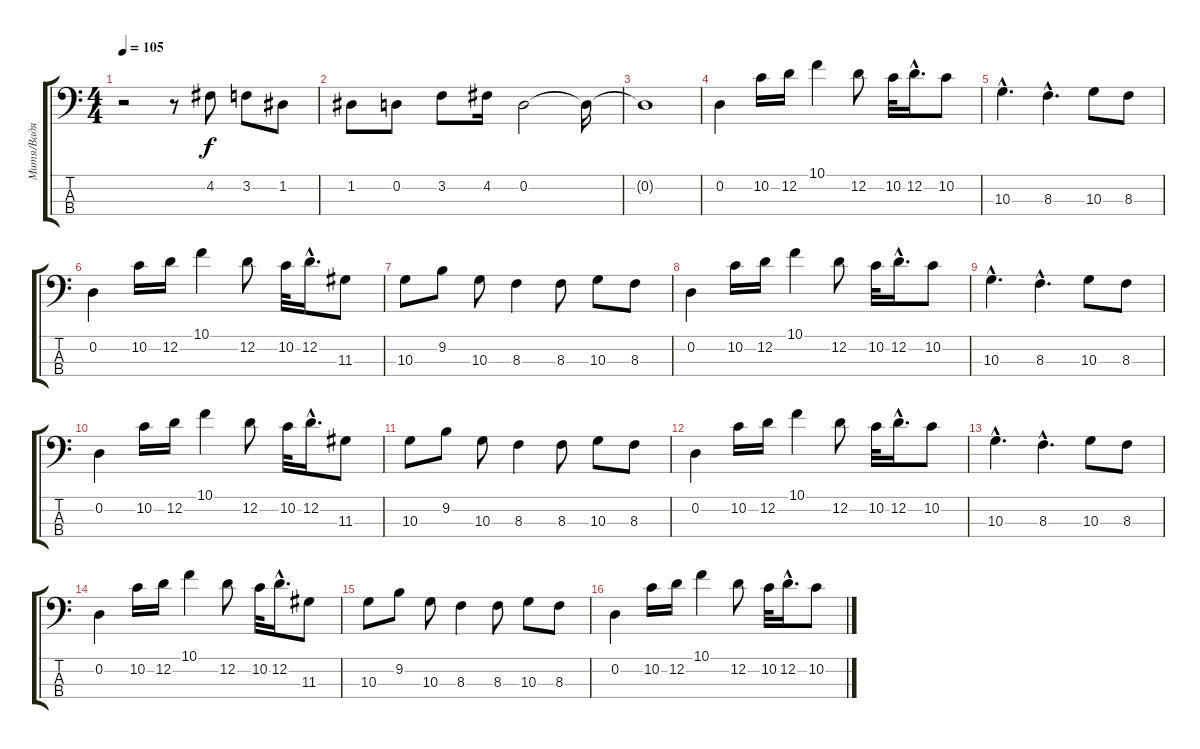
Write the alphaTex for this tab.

\track ("Митя/Вадя" "Митя/Вадя") {instrument electricbasspick}
\staff {score tabs}
\tuning (G2 D2 A1 E1) {hide}
\ts (4 4)
\tempo 105
\clef f4
\ks c
r.2{dy f instrument electricbasspick} r.8 4.2.8 3.2.8 1.2.8 |
1.2.8 0.2.8 3.2.8 4.2.16 0.2.2 0.2{t}.16 |
0.2{t}.1 |
0.2.4 10.2.16 12.2.16 10.1.4 12.2.8 10.2.32 12.2{hac}.16{d} 10.2.8 |
10.3{hac}.4{d} 8.3{hac}.4{d} 10.3.8 8.3.8 |
0.2.4 10.2.16 12.2.16 10.1.4 12.2.8 10.2.32 12.2{hac}.16{d} 11.3.8 |
10.3.8 9.2.8 10.3.8 8.3.4 8.3.8 10.3.8 8.3.8 |
0.2.4 10.2.16 12.2.16 10.1.4 12.2.8 10.2.32 12.2{hac}.16{d} 10.2.8 |
10.3{hac}.4{d} 8.3{hac}.4{d} 10.3.8 8.3.8 |
0.2.4 10.2.16 12.2.16 10.1.4 12.2.8 10.2.32 12.2{hac}.16{d} 11.3.8 |
10.3.8 9.2.8 10.3.8 8.3.4 8.3.8 10.3.8 8.3.8 |
0.2.4 10.2.16 12.2.16 10.1.4 12.2.8 10.2.32 12.2{hac}.16{d} 10.2.8 |
10.3{hac}.4{d} 8.3{hac}.4{d} 10.3.8 8.3.8 |
0.2.4 10.2.16 12.2.16 10.1.4 12.2.8 10.2.32 12.2{hac}.16{d} 11.3.8 |
10.3.8 9.2.8 10.3.8 8.3.4 8.3.8 10.3.8 8.3.8 |
0.2.4 10.2.16 12.2.16 10.1.4 12.2.8 10.2.32 12.2{hac}.16{d} 10.2.8
